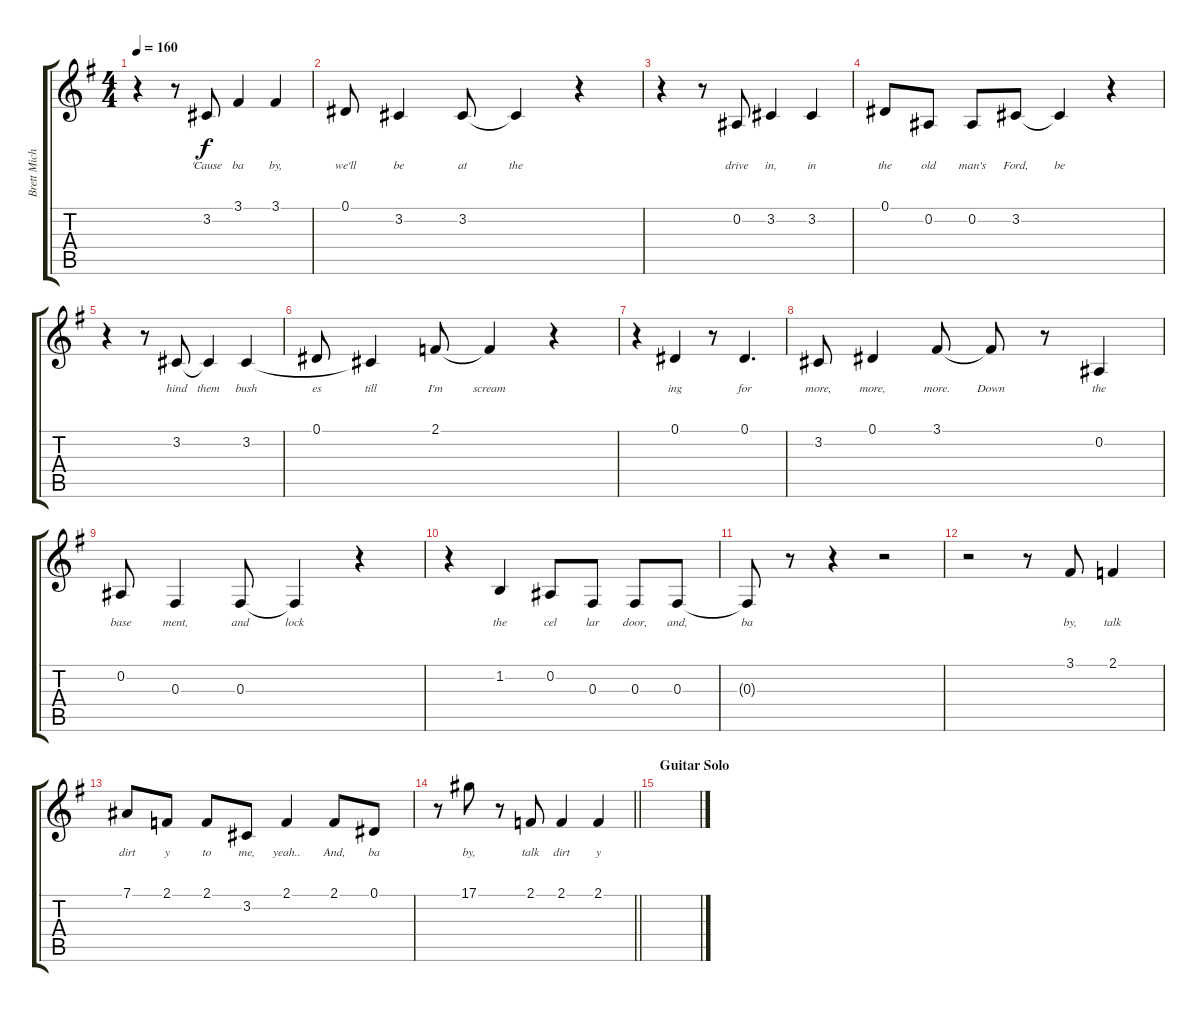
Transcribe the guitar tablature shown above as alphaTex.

\track ("Brett Michaels - Vocals" "Brett Mich") {mute instrument lead2sawtooth}
\staff {score tabs}
\tuning (Eb4 Bb3 Gb3 Db3 Ab2 Eb2) {hide}
\ts (4 4)
\tempo 160
\clef g2
\ks g
r.4{dy f} r.8 3.2.8{lyrics (0 "'Cause") lyrics (1 "") lyrics (2 "") lyrics (3 "") lyrics (4 "")} 3.1.4{lyrics (0 "ba") lyrics (1 "") lyrics (2 "") lyrics (3 "") lyrics (4 "")} 3.1.4{lyrics (0 "by,") lyrics (1 "") lyrics (2 "") lyrics (3 "") lyrics (4 "")} |
0.1.8{lyrics (0 "we'll") lyrics (1 "") lyrics (2 "") lyrics (3 "") lyrics (4 "")} 3.2.4{lyrics (0 "be") lyrics (1 "") lyrics (2 "") lyrics (3 "") lyrics (4 "")} 3.2.8{lyrics (0 "at") lyrics (1 "") lyrics (2 "") lyrics (3 "") lyrics (4 "")} 3.2{t}.4{lyrics (0 "the") lyrics (1 "") lyrics (2 "") lyrics (3 "") lyrics (4 "")} r.4 |
r.4 r.8 0.2.8{lyrics (0 "drive") lyrics (1 "") lyrics (2 "") lyrics (3 "") lyrics (4 "")} 3.2.4{lyrics (0 "in,") lyrics (1 "") lyrics (2 "") lyrics (3 "") lyrics (4 "")} 3.2.4{lyrics (0 "in") lyrics (1 "") lyrics (2 "") lyrics (3 "") lyrics (4 "")} |
0.1.8{lyrics (0 "the") lyrics (1 "") lyrics (2 "") lyrics (3 "") lyrics (4 "")} 0.2.8{lyrics (0 "old") lyrics (1 "") lyrics (2 "") lyrics (3 "") lyrics (4 "")} 0.2.8{lyrics (0 "man's") lyrics (1 "") lyrics (2 "") lyrics (3 "") lyrics (4 "")} 3.2.8{lyrics (0 "Ford,") lyrics (1 "") lyrics (2 "") lyrics (3 "") lyrics (4 "")} 3.2{t}.4{lyrics (0 "be") lyrics (1 "") lyrics (2 "") lyrics (3 "") lyrics (4 "")} r.4 |
r.4 r.8 3.2.8{lyrics (0 "hind") lyrics (1 "") lyrics (2 "") lyrics (3 "") lyrics (4 "")} 3.2{t}.4{lyrics (0 "them") lyrics (1 "") lyrics (2 "") lyrics (3 "") lyrics (4 "")} 3.2.4{lyrics (0 "bush") lyrics (1 "") lyrics (2 "") lyrics (3 "") lyrics (4 "")} |
0.1.8{lyrics (0 "es") lyrics (1 "") lyrics (2 "") lyrics (3 "") lyrics (4 "")} 3.2{t}.4{lyrics (0 "till") lyrics (1 "") lyrics (2 "") lyrics (3 "") lyrics (4 "")} 2.1.8{lyrics (0 "I'm") lyrics (1 "") lyrics (2 "") lyrics (3 "") lyrics (4 "")} 2.1{t}.4{lyrics (0 "scream") lyrics (1 "") lyrics (2 "") lyrics (3 "") lyrics (4 "")} r.4 |
r.4 0.1.4{lyrics (0 "ing") lyrics (1 "") lyrics (2 "") lyrics (3 "") lyrics (4 "")} r.8 0.1.4{d lyrics (0 "for") lyrics (1 "") lyrics (2 "") lyrics (3 "") lyrics (4 "")} |
3.2.8{lyrics (0 "more,") lyrics (1 "") lyrics (2 "") lyrics (3 "") lyrics (4 "")} 0.1.4{lyrics (0 "more,") lyrics (1 "") lyrics (2 "") lyrics (3 "") lyrics (4 "")} 3.1.8{lyrics (0 "more.") lyrics (1 "") lyrics (2 "") lyrics (3 "") lyrics (4 "")} 3.1{t}.8{lyrics (0 "Down") lyrics (1 "") lyrics (2 "") lyrics (3 "") lyrics (4 "")} r.8 0.2.4{lyrics (0 "the") lyrics (1 "") lyrics (2 "") lyrics (3 "") lyrics (4 "")} |
0.2.8{lyrics (0 "base") lyrics (1 "") lyrics (2 "") lyrics (3 "") lyrics (4 "")} 0.3.4{lyrics (0 "ment,") lyrics (1 "") lyrics (2 "") lyrics (3 "") lyrics (4 "")} 0.3.8{lyrics (0 "and") lyrics (1 "") lyrics (2 "") lyrics (3 "") lyrics (4 "")} 0.3{t}.4{lyrics (0 "lock") lyrics (1 "") lyrics (2 "") lyrics (3 "") lyrics (4 "")} r.4 |
r.4 1.2.4{lyrics (0 "the") lyrics (1 "") lyrics (2 "") lyrics (3 "") lyrics (4 "")} 0.2.8{lyrics (0 "cel") lyrics (1 "") lyrics (2 "") lyrics (3 "") lyrics (4 "")} 0.3.8{lyrics (0 "lar") lyrics (1 "") lyrics (2 "") lyrics (3 "") lyrics (4 "")} 0.3.8{lyrics (0 "door,") lyrics (1 "") lyrics (2 "") lyrics (3 "") lyrics (4 "")} 0.3.8{lyrics (0 "and,") lyrics (1 "") lyrics (2 "") lyrics (3 "") lyrics (4 "")} |
0.3{t}.8{lyrics (0 "ba") lyrics (1 "") lyrics (2 "") lyrics (3 "") lyrics (4 "")} r.8 r.4 r.2 |
r.2 r.8 3.1.8{lyrics (0 "by,") lyrics (1 "") lyrics (2 "") lyrics (3 "") lyrics (4 "")} 2.1.4{lyrics (0 "talk") lyrics (1 "") lyrics (2 "") lyrics (3 "") lyrics (4 "")} |
7.1.8{lyrics (0 "dirt") lyrics (1 "") lyrics (2 "") lyrics (3 "") lyrics (4 "")} 2.1.8{lyrics (0 "y") lyrics (1 "") lyrics (2 "") lyrics (3 "") lyrics (4 "")} 2.1.8{lyrics (0 "to") lyrics (1 "") lyrics (2 "") lyrics (3 "") lyrics (4 "")} 3.2.8{lyrics (0 "me,") lyrics (1 "") lyrics (2 "") lyrics (3 "") lyrics (4 "")} 2.1.4{lyrics (0 "yeah..") lyrics (1 "") lyrics (2 "") lyrics (3 "") lyrics (4 "")} 2.1.8{lyrics (0 "And,") lyrics (1 "") lyrics (2 "") lyrics (3 "") lyrics (4 "")} 0.1.8{lyrics (0 "ba") lyrics (1 "") lyrics (2 "") lyrics (3 "") lyrics (4 "")} |
\barLineRight lightlight
r.8 17.1.8{lyrics (0 "by,") lyrics (1 "") lyrics (2 "") lyrics (3 "") lyrics (4 "")} r.8 2.1.8{lyrics (0 "talk") lyrics (1 "") lyrics (2 "") lyrics (3 "") lyrics (4 "")} 2.1.4{lyrics (0 "dirt") lyrics (1 "") lyrics (2 "") lyrics (3 "") lyrics (4 "")} 2.1.4{lyrics (0 "y") lyrics (1 "") lyrics (2 "") lyrics (3 "") lyrics (4 "")} |
\section ("" "Guitar Solo")
